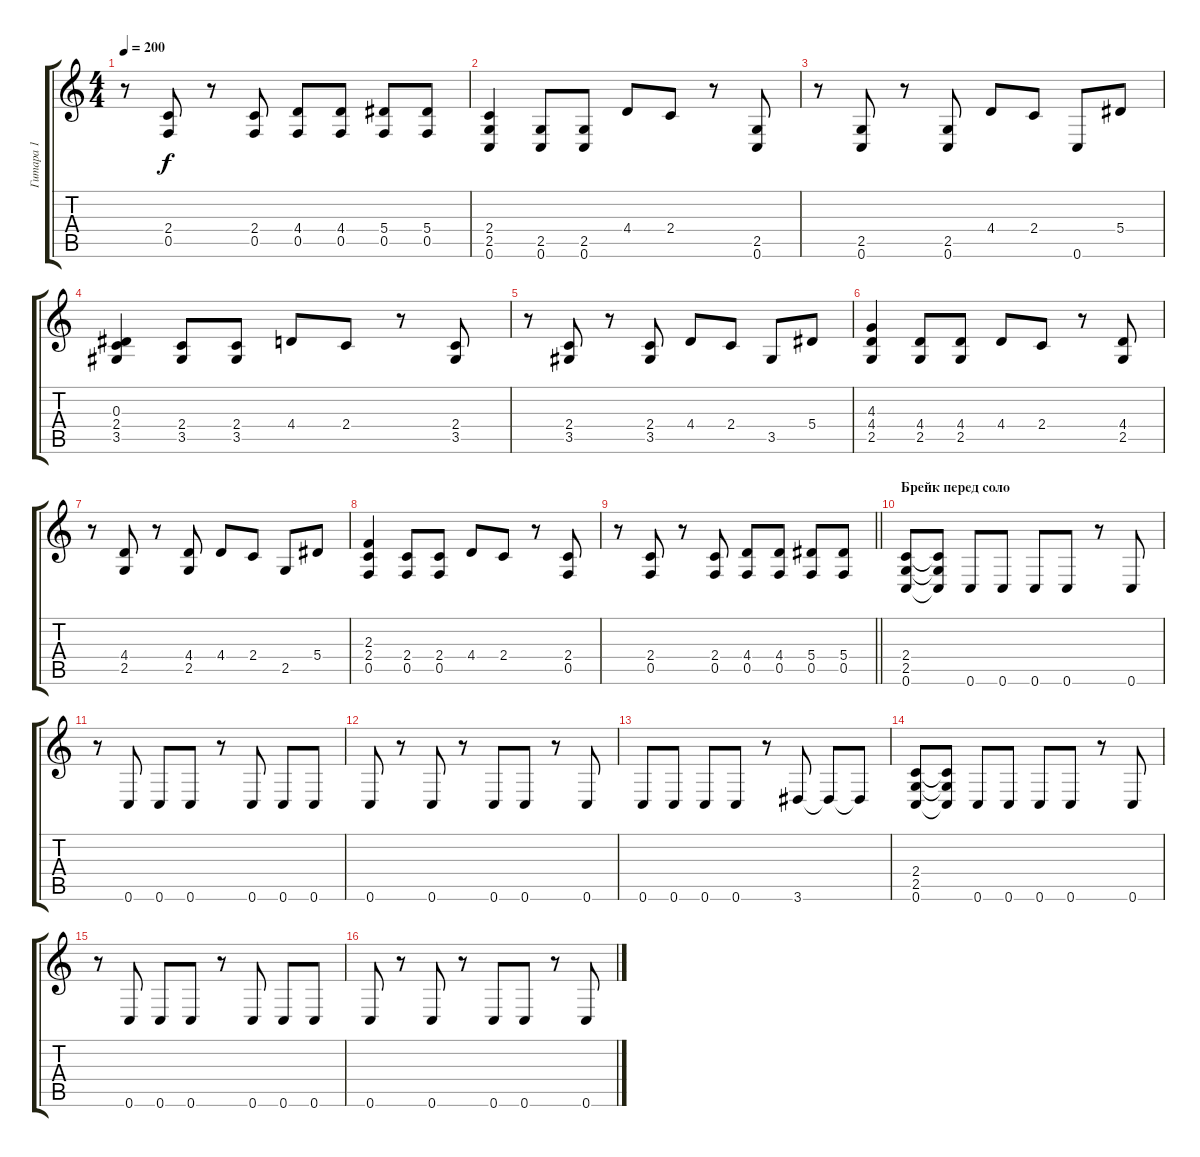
\track ("Гитара 1" "Гитара 1") {instrument distortionguitar}
\staff {score tabs}
\tuning (C4 G3 Eb3 Bb2 F2 C2) {hide}
\ts (4 4)
\tempo 200
\clef g2
\ks c
r.8{dy f} (2.4 0.5).8 r.8 (2.4 0.5).8 (4.4 0.5).8 (4.4 0.5).8 (5.4 0.5).8 (5.4 0.5).8 |
(2.4 2.5 0.6).4 (2.5 0.6).8 (2.5 0.6).8 4.4.8 2.4.8 r.8 (2.5 0.6).8 |
r.8 (2.5 0.6).8 r.8 (2.5 0.6).8 4.4.8 2.4.8 0.6.8 5.4.8 |
(0.3 2.4 3.5).4 (2.4 3.5).8 (2.4 3.5).8 4.4.8 2.4.8 r.8 (2.4 3.5).8 |
r.8 (2.4 3.5).8 r.8 (2.4 3.5).8 4.4.8 2.4.8 3.5.8 5.4.8 |
(4.3 4.4 2.5).4 (4.4 2.5).8 (4.4 2.5).8 4.4.8 2.4.8 r.8 (4.4 2.5).8 |
r.8 (4.4 2.5).8 r.8 (4.4 2.5).8 4.4.8 2.4.8 2.5.8 5.4.8 |
(2.3 2.4 0.5).4 (2.4 0.5).8 (2.4 0.5).8 4.4.8 2.4.8 r.8 (2.4 0.5).8 |
\barLineRight lightlight
r.8 (2.4 0.5).8 r.8 (2.4 0.5).8 (4.4 0.5).8 (4.4 0.5).8 (5.4 0.5).8 (5.4 0.5).8 |
\section ("" "Брейк перед соло")
(2.4 2.5 0.6).8 (2.4{t} 2.5{t} 0.6{t}).8 0.6.8 0.6.8 0.6.8 0.6.8 r.8 0.6.8 |
r.8 0.6.8 0.6.8 0.6.8 r.8 0.6.8 0.6.8 0.6.8 |
0.6.8 r.8 0.6.8 r.8 0.6.8 0.6.8 r.8 0.6.8 |
0.6.8 0.6.8 0.6.8 0.6.8 r.8 3.6.8 3.6{t}.8 3.6{t}.8 |
(2.4 2.5 0.6).8 (2.4{t} 2.5{t} 0.6{t}).8 0.6.8 0.6.8 0.6.8 0.6.8 r.8 0.6.8 |
r.8 0.6.8 0.6.8 0.6.8 r.8 0.6.8 0.6.8 0.6.8 |
0.6.8 r.8 0.6.8 r.8 0.6.8 0.6.8 r.8 0.6.8
